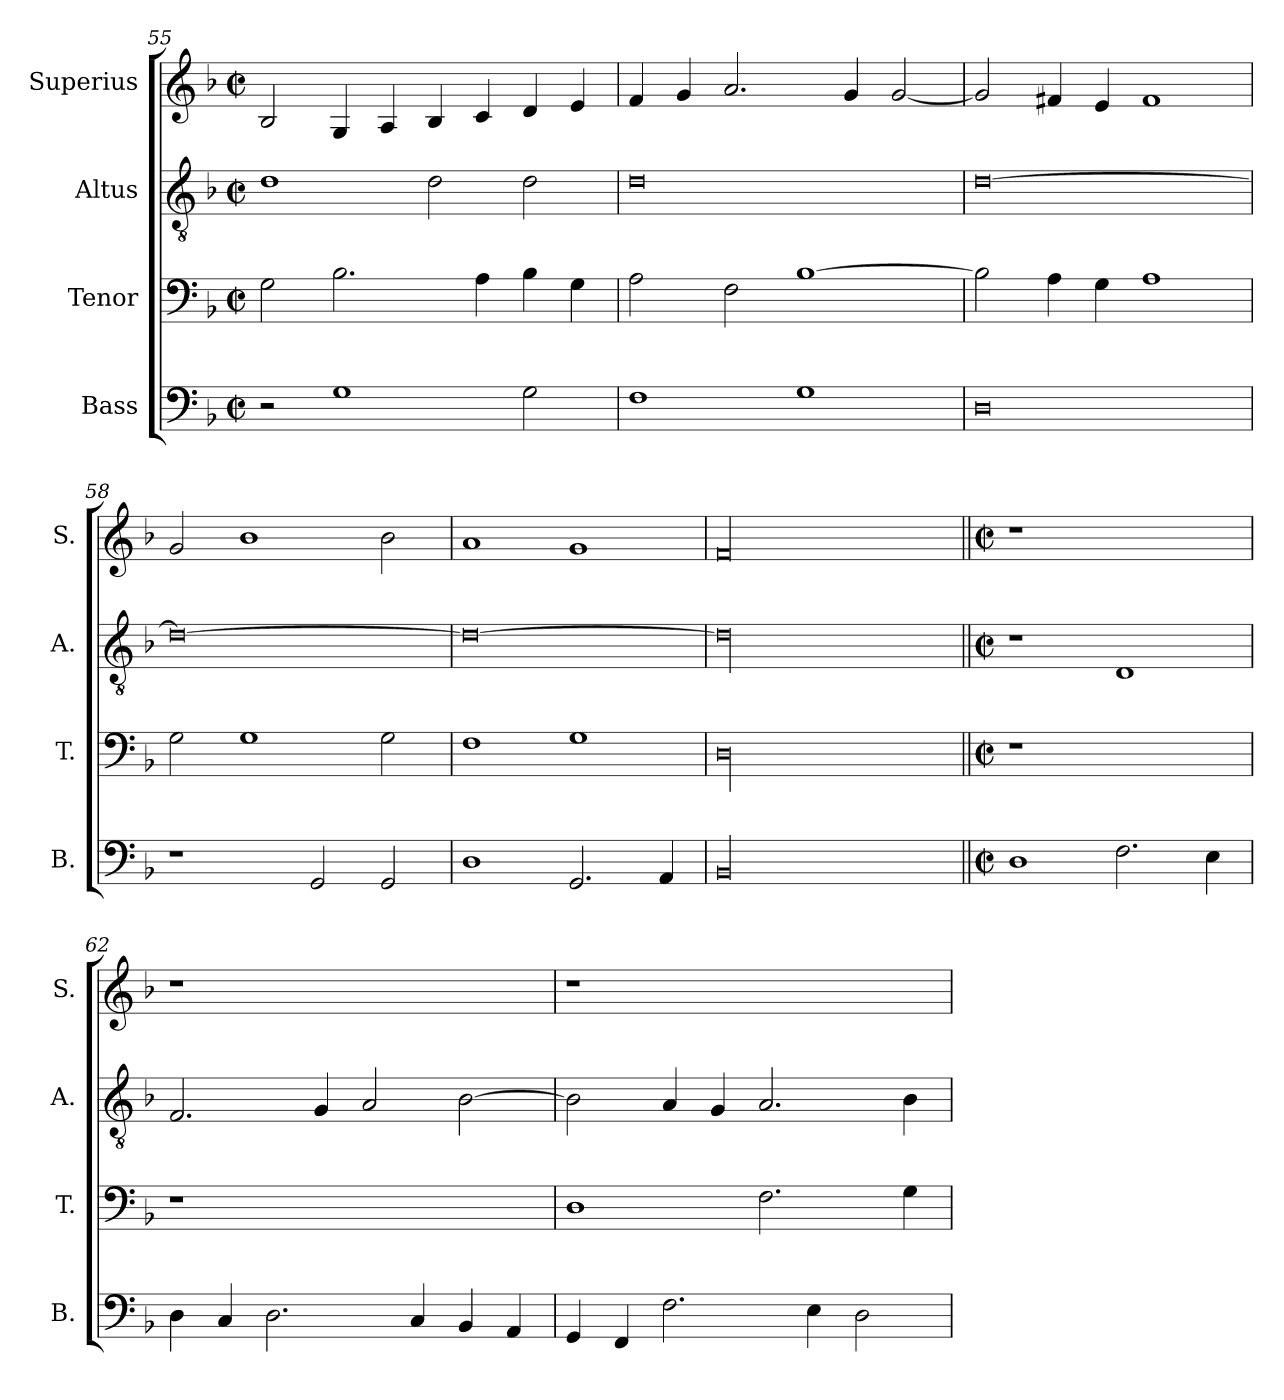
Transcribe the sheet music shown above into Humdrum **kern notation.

**kern	**kern	**kern	**kern
*part4	*part3	*part2	*part1
*staff4	*staff3	*staff2	*staff1
*I"Bass	*I"Tenor	*I"Altus	*I"Superius
*I'B.	*I'T.	*I'A.	*I'S.
!!LO:PB:g=z
*clefF4	*clefF4	*clefGv2	*clefG2
*	*	*ITrd7c12	*
*k[b-]	*k[b-]	*k[b-]	*k[b-]
*F:	*F:	*F:	*F:
*M2/2	*M2/2	*M2/2	*M2/2
*met(c|)	*met(c|)	*met(c|)	*met(c|)
=55	=55	=55	=55
2r	2Gi\	1Di	2B-i/
1Gi	2.B-i\	.	4Gi/
.	.	.	4Ai/
.	.	2Di\	4B-i/
.	4Ai\	.	4ci/
2Gi\	4B-i\	2Di\	4di/
.	4Gi\	.	4ei/
=56	=56	=56	=56
1Fi	2Ai\	0Di	4fi/
.	.	.	4gi/
.	2Fi\	.	2.ai/
1Gi	[>1B-i	.	.
.	.	.	4gi/
.	.	.	[<2gi/
=57	=57	=57	=57
0Di	2B-i\]	[>0Di	2gi/]
.	4Ai\	.	4f#Xi/
.	4Gi\	.	4ei/
.	1Ai	.	1f#i
!!LO:LB:g=z
=58	=58	=58	=58
1r	2Gi\	0Di_>	2gi/
.	1Gi	.	1b-i
2GGi/	.	.	.
2GGi/	2Gi\	.	2b-i\
=59	=59	=59	=59
1Di	1Fi	0Di_>	1ai
2.GGi/	1Gi	.	1gi
4AAi/	.	.	.
=60	=60	=60	=60
00BB-i	00Di	00Di]	00fi
!!LO:LB:g=z
=61||	=61||	=61||	=61||
*M2/2	*M2/2	*M2/2	*M2/2
*met(c|)	*met(c|)	*met(c|)	*met(c|)
!	!LO:N:vis=1	!	!LO:N:vis=1
1Di	1r	1r	1r
2.Fi\	1ryy	1DDi	1ryy
4Ei\	.	.	.
=62	=62	=62	=62
!	!LO:N:vis=1	!	!LO:N:vis=1
4Di\	1r	2.FFi/	1r
4Ci/	.	.	.
2.Di\	.	.	.
.	.	4GGi/	.
.	1ryy	2AAi/	1ryy
4Ci/	.	.	.
4BB-i/	.	[>2BB-i\	.
4AAi/	.	.	.
=63	=63	=63	=63
!	!	!	!LO:N:vis=1
4GGi/	1Di	2BB-i\]	1r
4FFi/	.	.	.
2.Fi\	.	4AAi/	.
.	.	4GGi/	.
.	2.Fi\	2.AAi/	1ryy
4Ei\	.	.	.
2Di\	.	.	.
.	4Gi\	4BB-i\	.
=	=	=	=
*-	*-	*-	*-
